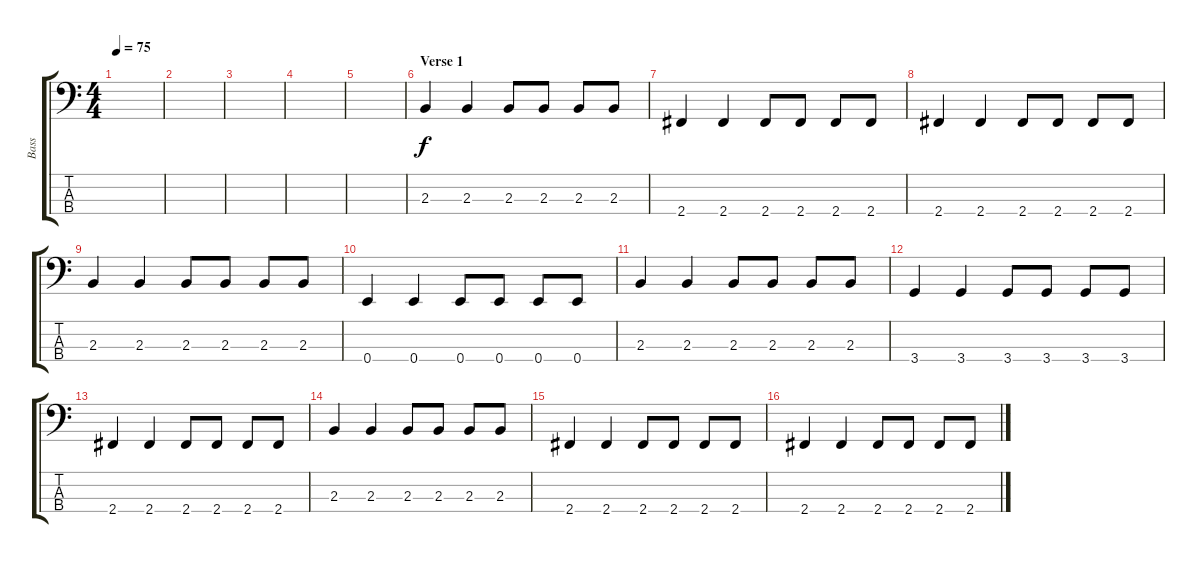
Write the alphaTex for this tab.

\track ("Bass" "Bass") {instrument fretlessbass}
\staff {score tabs}
\tuning (G2 D2 A1 E1) {hide}
\ts (4 4)
\tempo 75
\clef f4
\ks c
|
|
|
|
|
\section ("" "Verse 1")
2.3.4 2.3.4 2.3.8 2.3.8 2.3.8 2.3.8 |
2.4.4 2.4.4 2.4.8 2.4.8 2.4.8 2.4.8 |
2.4.4 2.4.4 2.4.8 2.4.8 2.4.8 2.4.8 |
2.3.4 2.3.4 2.3.8 2.3.8 2.3.8 2.3.8 |
0.4.4 0.4.4 0.4.8 0.4.8 0.4.8 0.4.8 |
2.3.4 2.3.4 2.3.8 2.3.8 2.3.8 2.3.8 |
3.4.4 3.4.4 3.4.8 3.4.8 3.4.8 3.4.8 |
2.4.4 2.4.4 2.4.8 2.4.8 2.4.8 2.4.8 |
2.3.4 2.3.4 2.3.8 2.3.8 2.3.8 2.3.8 |
2.4.4 2.4.4 2.4.8 2.4.8 2.4.8 2.4.8 |
2.4.4 2.4.4 2.4.8 2.4.8 2.4.8 2.4.8
